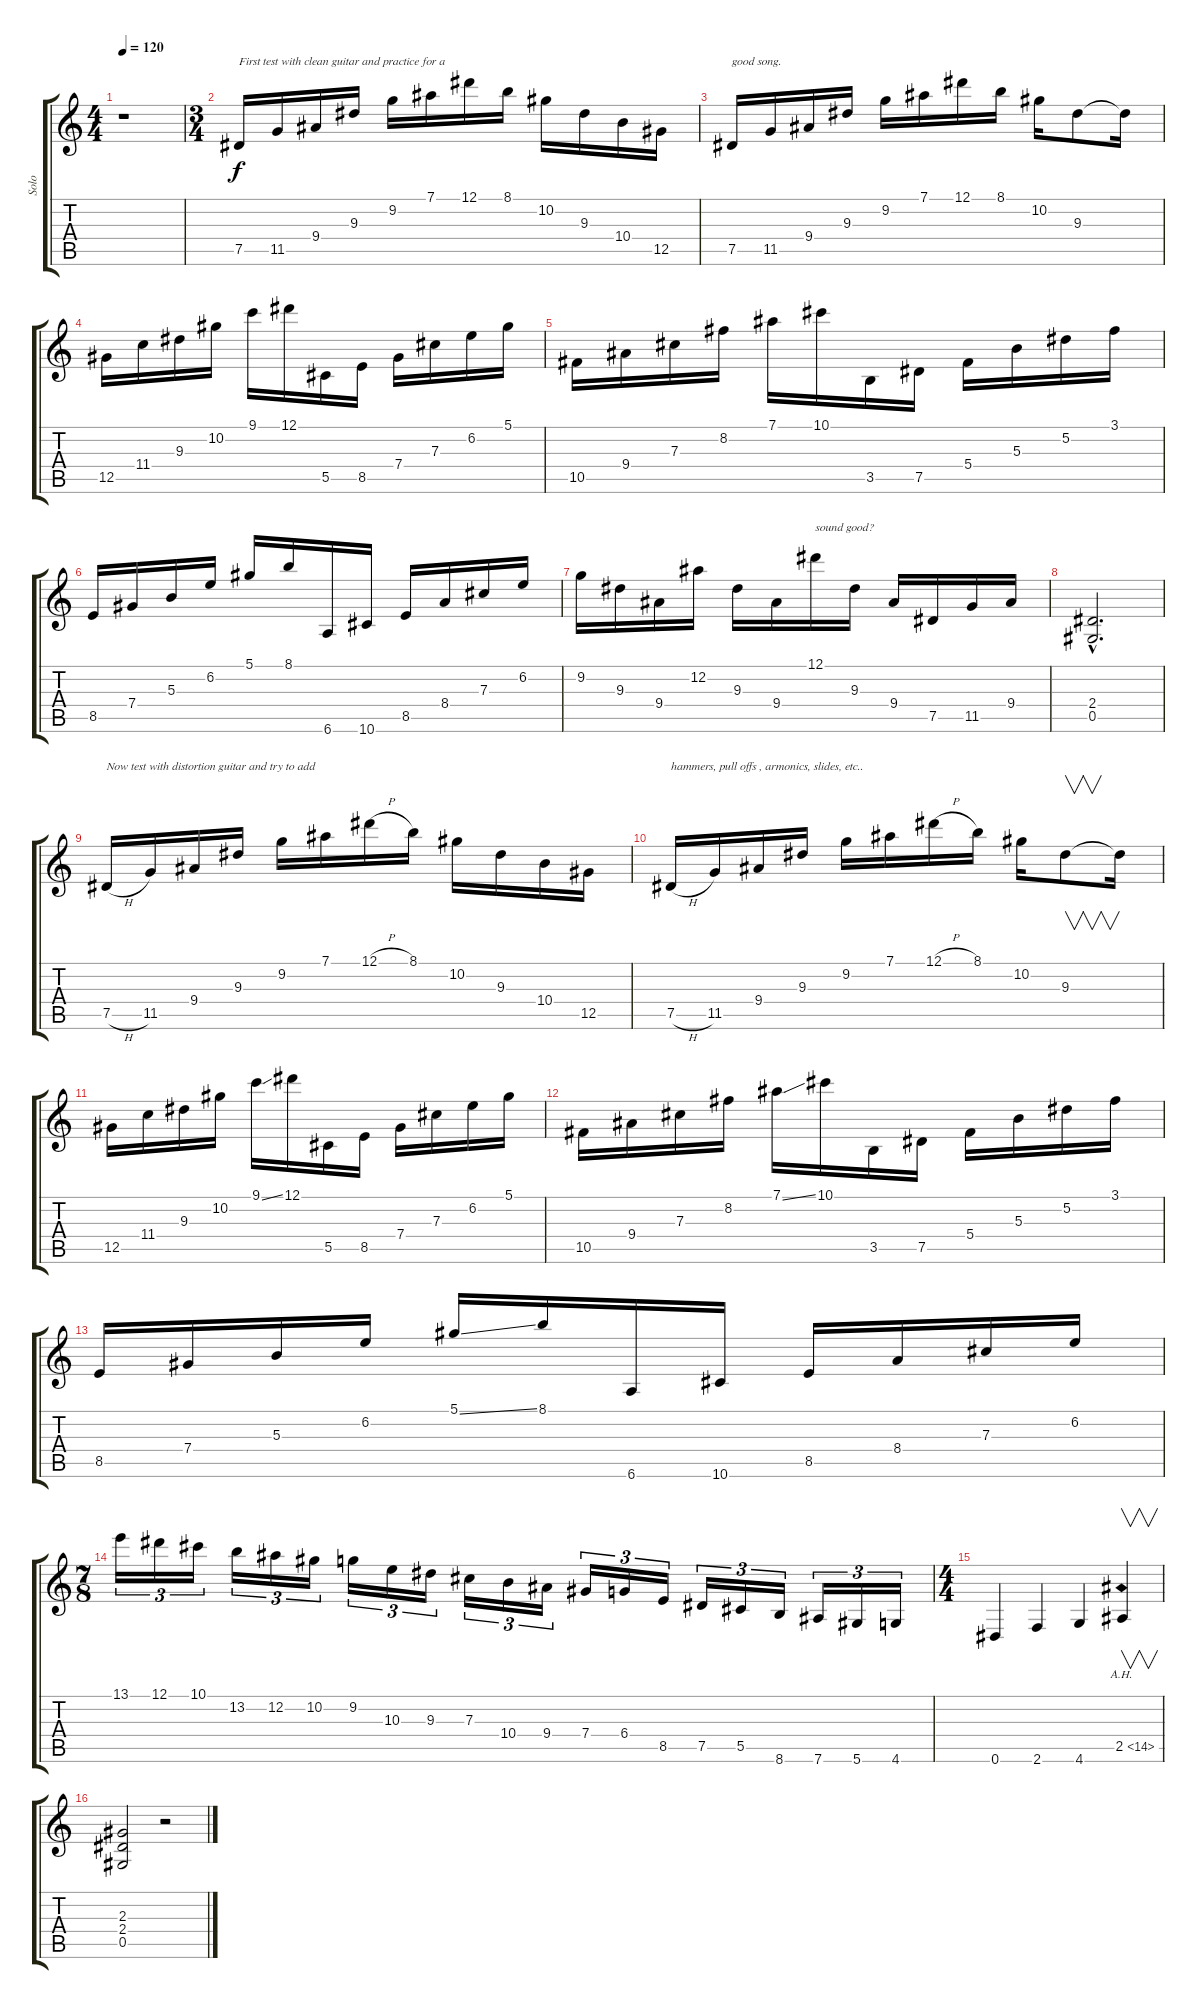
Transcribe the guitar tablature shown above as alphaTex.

\track ("Solo" "Solo") {instrument overdrivenguitar}
\staff {score tabs}
\tuning (Eb4 Bb3 Gb3 Db3 Ab2 Eb2) {hide}
\ts (4 4)
\tempo 120
\clef g2
\ks c
r.1{dy f instrument overdrivenguitar} |
\ts (3 4)
7.5.16{txt "First test with clean guitar and practice for a" instrument electricguitarjazz} 11.5.16 9.4.16 9.3.16 9.2.16 7.1.16 12.1.16 8.1.16 10.2.16 9.3.16 10.4.16 12.5.16 |
7.5.16{txt "good song."} 11.5.16 9.4.16 9.3.16 9.2.16 7.1.16 12.1.16 8.1.16 10.2.16 9.3.8 9.3{t}.16 |
12.5.16 11.4.16 9.3.16 10.2.16 9.1.16 12.1.16 5.5.16 8.5.16 7.4.16 7.3.16 6.2.16 5.1.16 |
10.5.16 9.4.16 7.3.16 8.2.16 7.1.16 10.1.16 3.5.16 7.5.16 5.4.16 5.3.16 5.2.16 3.1.16 |
8.5.16 7.4.16 5.3.16 6.2.16 5.1.16 8.1.16 6.6.16 10.6.16 8.5.16 8.4.16 7.3.16 6.2.16 |
9.2.16 9.3.16 9.4.16 12.2.16 9.3.16 9.4.16 12.1.16{txt "sound good?"} 9.3.16 9.4.16 7.5.16 11.5.16 9.4.16 |
(2.4{hac} 0.5{hac}).2{d} |
7.5{h}.16{txt "Now test with distortion guitar and try to add " instrument overdrivenguitar} 11.5.16 9.4.16 9.3.16 9.2.16 7.1.16 12.1{h}.16 8.1.16 10.2.16 9.3.16 10.4.16 12.5.16 |
7.5{h}.16{txt "hammers, pull offs , armonics, slides, etc.."} 11.5.16 9.4.16 9.3.16 9.2.16 7.1.16 12.1{h}.16 8.1.16 10.2.16 9.3.8{v instrument guitarharmonics} 9.3{t}.16 |
12.5.16{instrument overdrivenguitar} 11.4.16 9.3.16 10.2.16 9.1{ss}.16 12.1.16 5.5.16 8.5.16 7.4.16 7.3.16 6.2.16 5.1.16 |
10.5.16 9.4.16 7.3.16 8.2.16 7.1{ss}.16 10.1.16 3.5.16 7.5.16 5.4.16 5.3.16 5.2.16 3.1.16 |
8.5.16 7.4.16 5.3.16 6.2.16 5.1{ss}.16 8.1.16 6.6.16 10.6.16 8.5.16 8.4.16 7.3.16 6.2.16 |
\ts (7 8)
13.1.16{tu (3 2)} 12.1.16{tu (3 2)} 10.1.16{tu (3 2)} 13.2.16{tu (3 2)} 12.2.16{tu (3 2)} 10.2.16{tu (3 2)} 9.2.16{tu (3 2)} 10.3.16{tu (3 2)} 9.3.16{tu (3 2)} 7.3.16{tu (3 2)} 10.4.16{tu (3 2)} 9.4.16{tu (3 2)} 7.4.16{tu (3 2)} 6.4.16{tu (3 2)} 8.5.16{tu (3 2)} 7.5.16{tu (3 2)} 5.5.16{tu (3 2)} 8.6.16{tu (3 2)} 7.6.16{tu (3 2)} 5.6.16{tu (3 2)} 4.6.16{tu (3 2)} |
\ts (4 4)
0.6.4 2.6.4 4.6.4 2.5{ah 12}.4{v instrument guitarharmonics} |
(2.3 2.4 0.5).2{instrument overdrivenguitar} r.2
